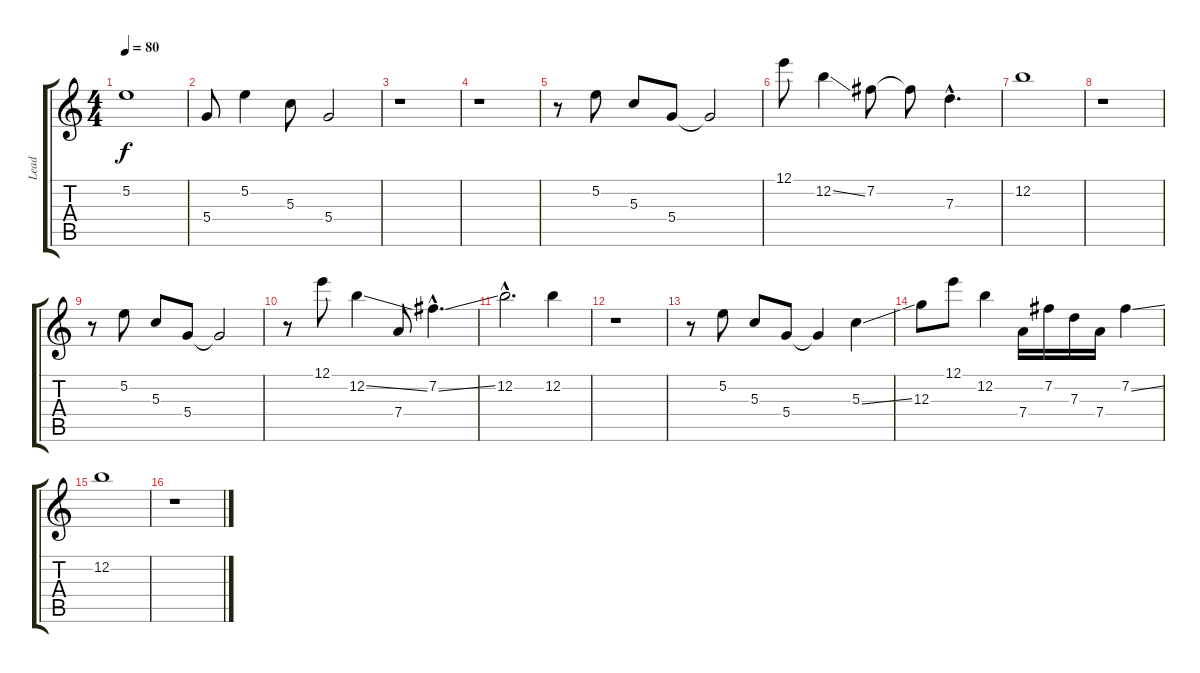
\track ("Lead" "Lead") {instrument electricguitarclean}
\staff {score tabs}
\tuning (E4 B3 G3 D3 A2 E2) {hide}
\ts (4 4)
\tempo 80
\clef g2
\ks c
5.2.1{dy f} |
5.4.8 5.2.4 5.3.8 5.4.2 |
r.1 |
r.1 |
r.8 5.2.8 5.3.8 5.4.8 5.4{t}.2 |
12.1.8 12.2{ss}.4 7.2.8 7.2{t}.8 7.3{hac}.4{d} |
12.2.1 |
r.1 |
r.8 5.2.8 5.3.8 5.4.8 5.4{t}.2 |
r.8 12.1.8 12.2{ss}.4 7.4.8 7.2{ss hac}.4{d} |
12.2{hac}.2{d} 12.2.4 |
r.1 |
r.8 5.2.8 5.3.8 5.4.8 5.4{t}.4 5.3{ss}.4 |
12.3.8 12.1.8 12.2.4 7.4.16 7.2.16 7.3.16 7.4.16 7.2{ss}.4 |
12.2.1 |
r.1
